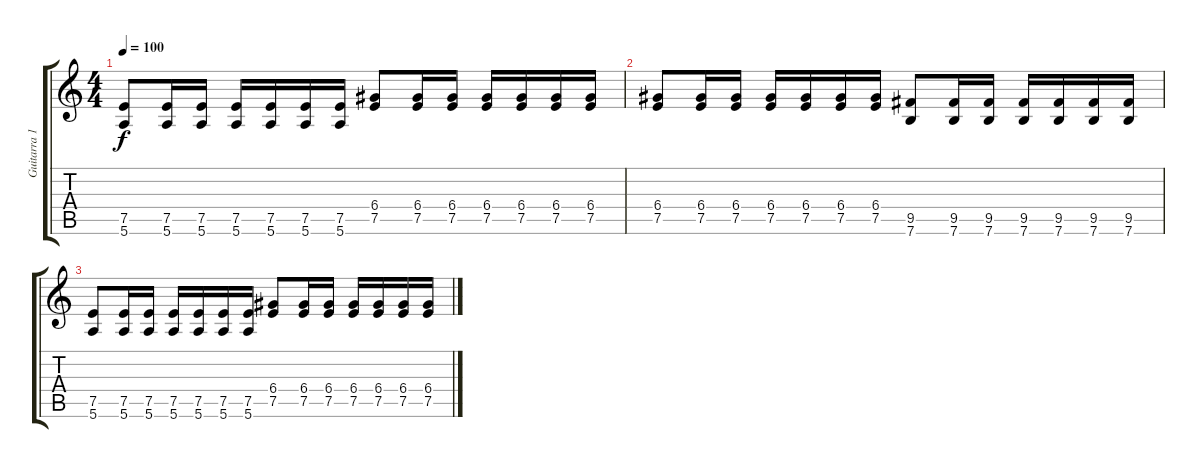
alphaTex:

\track ("Guitarra 1" "Guitarra 1") {instrument distortionguitar}
\staff {score tabs}
\tuning (E4 B3 G3 D3 A2 E2) {hide}
\ts (4 4)
\tempo 100
\clef g2
\ks c
(7.5 5.6).8{dy f volume 5} (7.5 5.6).16 (7.5 5.6).16 (7.5 5.6).16 (7.5 5.6).16 (7.5 5.6).16 (7.5 5.6).16 (6.4 7.5).8 (6.4 7.5).16 (6.4 7.5).16 (6.4 7.5).16 (6.4 7.5).16 (6.4 7.5).16 (6.4 7.5).16 |
(6.4 7.5).8{volume 3} (6.4 7.5).16 (6.4 7.5).16 (6.4 7.5).16 (6.4 7.5).16 (6.4 7.5).16 (6.4 7.5).16 (9.5 7.6).8 (9.5 7.6).16 (9.5 7.6).16 (9.5 7.6).16 (9.5 7.6).16 (9.5 7.6).16 (9.5 7.6).16 |
(7.5 5.6).8{volume 1} (7.5 5.6).16 (7.5 5.6).16 (7.5 5.6).16 (7.5 5.6).16 (7.5 5.6).16 (7.5 5.6).16 (6.4 7.5).8 (6.4 7.5).16 (6.4 7.5).16 (6.4 7.5).16 (6.4 7.5).16 (6.4 7.5).16 (6.4 7.5).16
